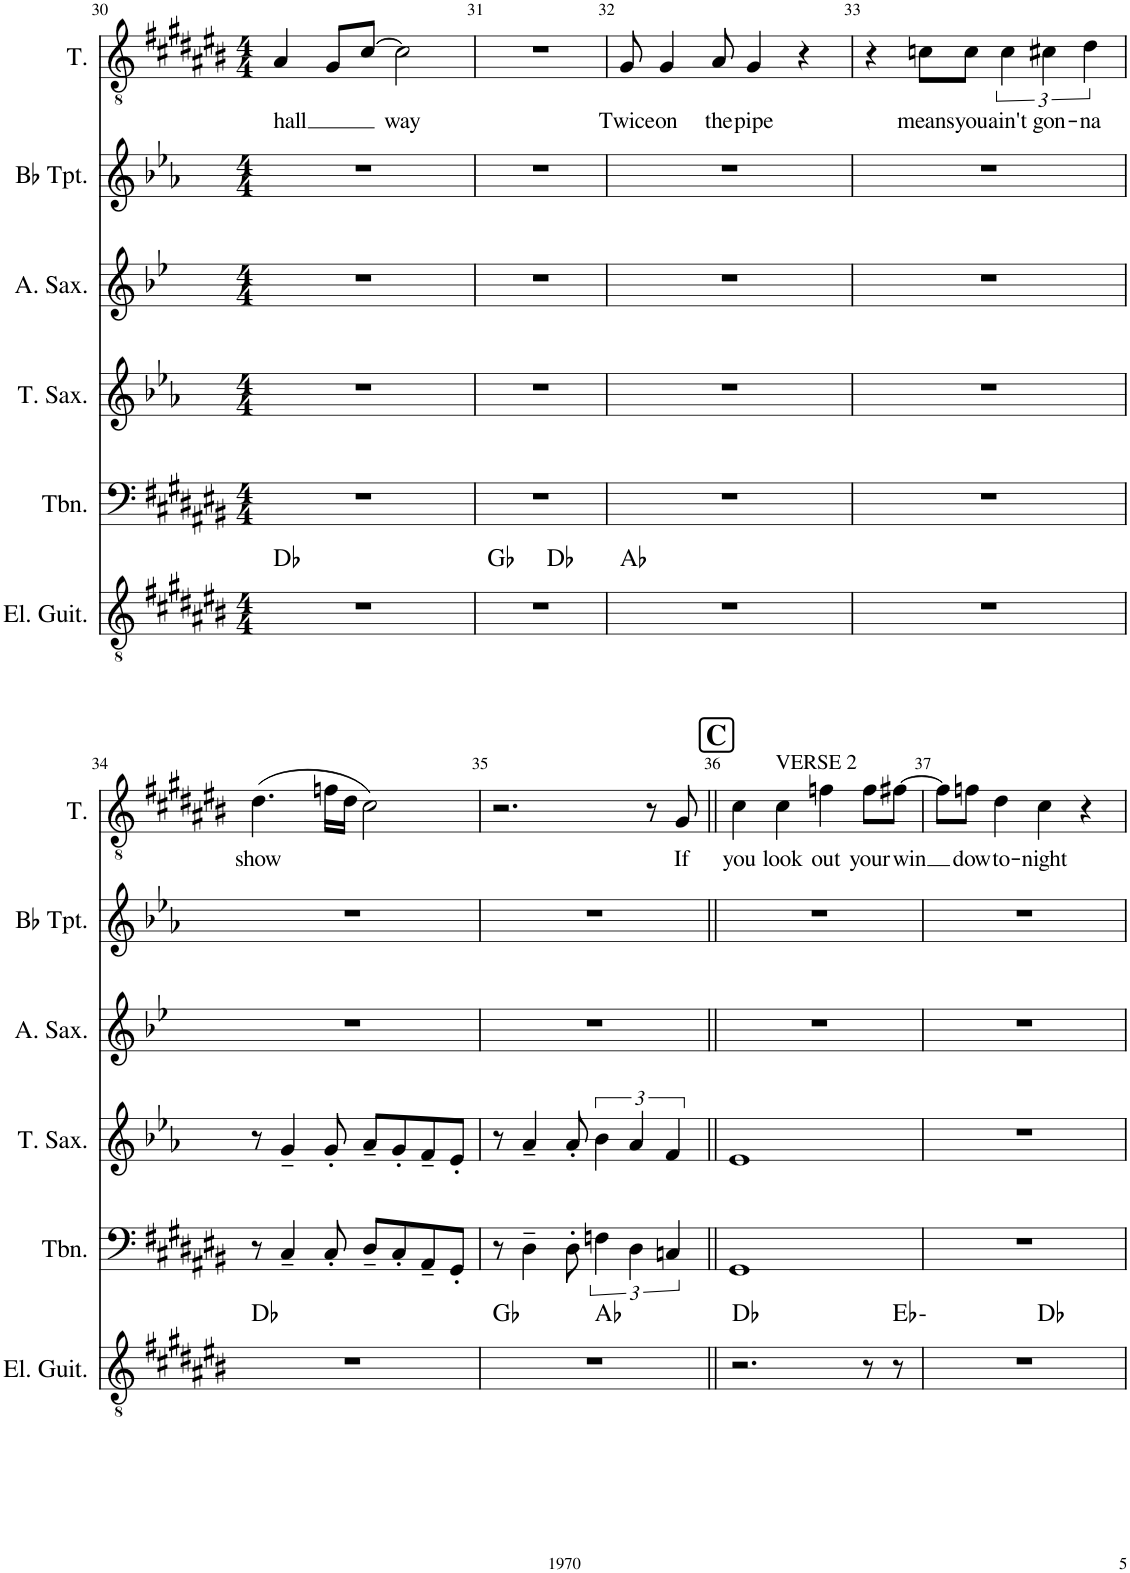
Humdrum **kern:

**kern	**harte	**kern	**kern	**kern	**kern	**kern	**text
*part6	*part6	*part5	*part4	*part3	*part2	*part1	*part1
*staff6	*	*staff5	*staff4	*staff3	*staff2	*staff1	*staff1
*I"Electric Guitar	*	*I"Trombone	*I"Tenor Saxophone	*I"Alto Saxophone	*I"Bb Trumpet	*I"Tenor	*
*I'El. Guit.	*	*I'Tbn.	*I'T. Sax.	*I'A. Sax.	*I'Bb Tpt.	*I'T.	*
!!LO:PB:g=z
*clefGv2	*	*clefF4	*clefG2	*clefG2	*clefG2	*clefGv2	*
*	*	*	*Trd8c14	*Trd5c9	*Trd1c2	*	*
*k[f#c#g#d#a#e#b#]	*	*k[f#c#g#d#a#e#b#]	*k[b-e-a-]	*k[b-e-]	*k[b-e-a-]	*k[f#c#g#d#a#e#b#]	*
*M4/4	*	*M4/4	*M4/4	*M4/4	*M4/4	*M4/4	*
=30	=30	=30	=30	=30	=30	=30	=30
!	!	!	!	!	!	!	!LO:LY:b
1r	Db:maj	1r	1r	1r	1r	4A#/	hall
.	.	.	.	.	.	8G#/L	.
.	.	.	.	.	.	[8c#/J	.
!	!	!	!	!	!	!	!LO:LY:b
.	.	.	.	.	.	2c#\]	way
=31	=31	=31	=31	=31	=31	=31	=31
*^	*	*	*	*	*	*	*
1r	2ryy	Gb:maj	1r	1r	1r	1r	1r	.
.	2ryy	Db:maj	.	.	.	.	.	.
=32	=32	=32	=32	=32	=32	=32	=32	=32
!	!	!	!	!	!	!	!	!LO:LY:b
*v	*v	*	*	*	*	*	*	*
1r	Ab:maj	1r	1r	1r	1r	8G#/	Twice
!	!	!	!	!	!	!	!LO:LY:b
.	.	.	.	.	.	4G#/	on
!	!	!	!	!	!	!	!LO:LY:b
.	.	.	.	.	.	8A#/	the
!	!	!	!	!	!	!	!LO:LY:b
.	.	.	.	.	.	4G#/	pipe
.	.	.	.	.	.	4r	.
=33	=33	=33	=33	=33	=33	=33	=33
1r	.	1r	1r	1r	1r	4r	.
!	!	!	!	!	!	!	!LO:LY:b
.	.	.	.	.	.	8cn\L	means
!	!	!	!	!	!	!	!LO:LY:b
.	.	.	.	.	.	8c\J	you
!	!	!	!	!	!	!	!LO:LY:b
.	.	.	.	.	.	6c\	ain't
!	!	!	!	!	!	!	!LO:LY:b
.	.	.	.	.	.	6c#X\	gon-
!	!	!	!	!	!	!	!LO:LY:b
.	.	.	.	.	.	6d#\	-na
!!LO:LB:g=z
=34	=34	=34	=34	=34	=34	=34	=34
!	!LO:H:n=2:kt=N.C.	!	!	!	!	!	!LO:LY:b
1r	Db:maj N	8r	8r	1r	1r	(4.d#\	show
.	.	4C#~/	4g~/	.	.	.	.
.	.	8C#'/	8g'/	.	.	16fn\LL	.
.	.	.	.	.	.	16d#\JJ	.
.	.	8D#~/L	8a-~/L	.	.	2c#\)	.
.	.	8C#'/	8g'/	.	.	.	.
.	.	8AA#~/	8f~/	.	.	.	.
.	.	8GG#'/J	8e-'/J	.	.	.	.
=35	=35	=35	=35	=35	=35	=35	=35
*^	*	*	*	*	*	*	*
1r	2ryy	Gb:maj	8r	8r	1r	1r	2.r	.
.	.	.	4D#~\	4a-~/	.	.	.	.
.	.	.	8D#'\	8a-'/	.	.	.	.
.	2ryy	Ab:maj	6Fn\	6b-\	.	.	.	.
.	.	.	6D#\	6a-/	.	.	.	.
.	.	.	.	.	.	.	8r	.
.	.	.	6Cn/	6f/	.	.	.	.
!	!	!	!	!	!	!	!	!LO:LY:b
.	.	.	.	.	.	.	8G#/	If
!!LO:REH:place=s1:a:B:cj:fs=14:t=C
=36||	=36||	=36||	=36||	=36||	=36||	=36||	=36||	=36||
!	!	!	!	!	!	!	!	!LO:LY:b
*v	*v	*	*	*	*	*	*	*
2.r	Db:maj	1GG#	1e-	1r	1r	4c#\	you
!	!	!	!	!	!	!LO:TX:a:t=VERSE 2	!
!	!	!	!	!	!	!	!LO:LY:b
.	.	.	.	.	.	4c#\	look
!	!	!	!	!	!	!	!LO:LY:b
.	.	.	.	.	.	4fn\	out
!	!	!	!	!	!	!	!LO:LY:b
8r	.	.	.	.	.	8f\L	your
!	!	!	!	!	!	!	!LO:LY:b
8r	Eb:min	.	.	.	.	[8f#X\J	win
=37	=37	=37	=37	=37	=37	=37	=37
*^	*	*	*	*	*	*	*
1r	2ryy	.	1r	1r	1r	1r	8f#\L]	.
!	!	!	!	!	!	!	!	!LO:LY:b
.	.	.	.	.	.	.	8fn\J	dow
!	!	!	!	!	!	!	!	!LO:LY:b
.	.	.	.	.	.	.	4d#\	to-
!	!	!	!	!	!	!	!	!LO:LY:b
.	2ryy	Db:maj	.	.	.	.	4c#\	-night
.	.	.	.	.	.	.	4r	.
*v	*v	*	*	*	*	*	*	*
=	=	=	=	=	=	=	=
*-	*-	*-	*-	*-	*-	*-	*-
